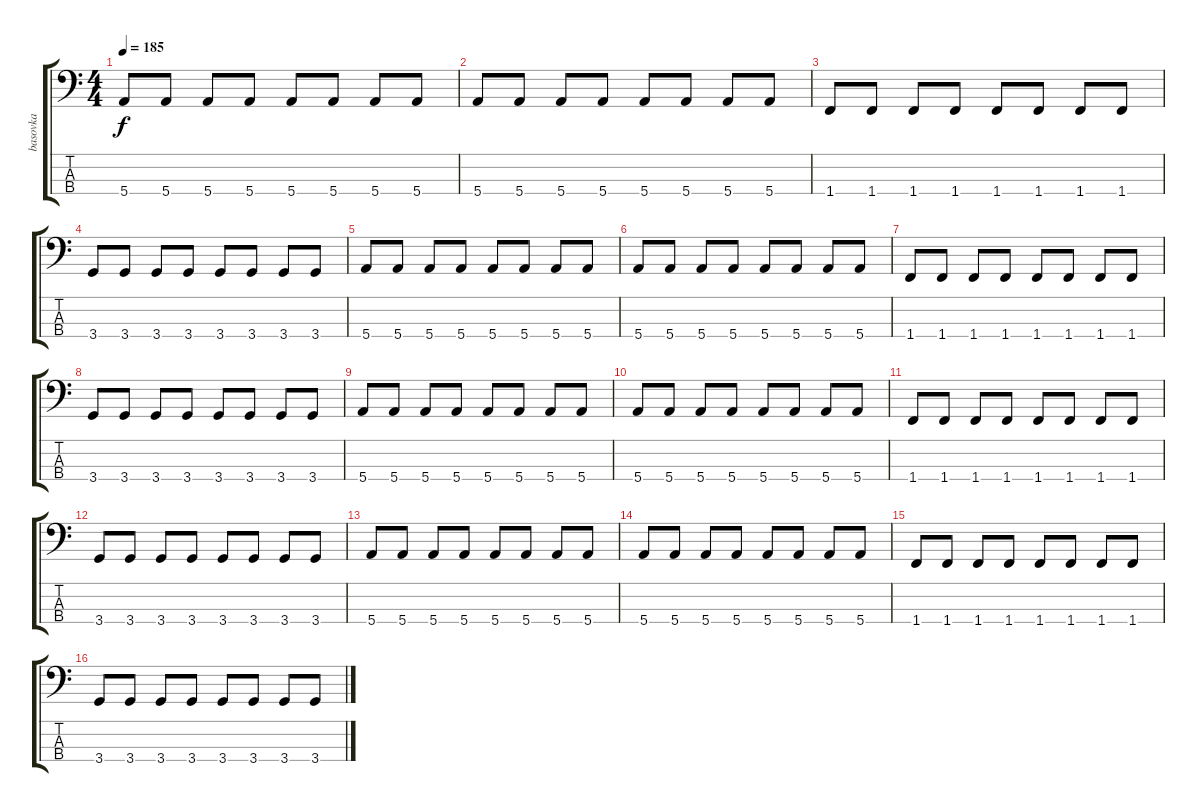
\track ("basovka" "basovka") {instrument electricbassfinger}
\staff {score tabs}
\tuning (G2 D2 A1 E1) {hide}
\ts (4 4)
\tempo 185
\clef f4
\ks c
5.4.8{dy f} 5.4.8 5.4.8 5.4.8 5.4.8 5.4.8 5.4.8 5.4.8 |
5.4.8 5.4.8 5.4.8 5.4.8 5.4.8 5.4.8 5.4.8 5.4.8 |
1.4.8 1.4.8 1.4.8 1.4.8 1.4.8 1.4.8 1.4.8 1.4.8 |
3.4.8 3.4.8 3.4.8 3.4.8 3.4.8 3.4.8 3.4.8 3.4.8 |
5.4.8 5.4.8 5.4.8 5.4.8 5.4.8 5.4.8 5.4.8 5.4.8 |
5.4.8 5.4.8 5.4.8 5.4.8 5.4.8 5.4.8 5.4.8 5.4.8 |
1.4.8 1.4.8 1.4.8 1.4.8 1.4.8 1.4.8 1.4.8 1.4.8 |
3.4.8 3.4.8 3.4.8 3.4.8 3.4.8 3.4.8 3.4.8 3.4.8 |
5.4.8 5.4.8 5.4.8 5.4.8 5.4.8 5.4.8 5.4.8 5.4.8 |
5.4.8 5.4.8 5.4.8 5.4.8 5.4.8 5.4.8 5.4.8 5.4.8 |
1.4.8 1.4.8 1.4.8 1.4.8 1.4.8 1.4.8 1.4.8 1.4.8 |
3.4.8 3.4.8 3.4.8 3.4.8 3.4.8 3.4.8 3.4.8 3.4.8 |
5.4.8 5.4.8 5.4.8 5.4.8 5.4.8 5.4.8 5.4.8 5.4.8 |
5.4.8 5.4.8 5.4.8 5.4.8 5.4.8 5.4.8 5.4.8 5.4.8 |
1.4.8 1.4.8 1.4.8 1.4.8 1.4.8 1.4.8 1.4.8 1.4.8 |
3.4.8 3.4.8 3.4.8 3.4.8 3.4.8 3.4.8 3.4.8 3.4.8
